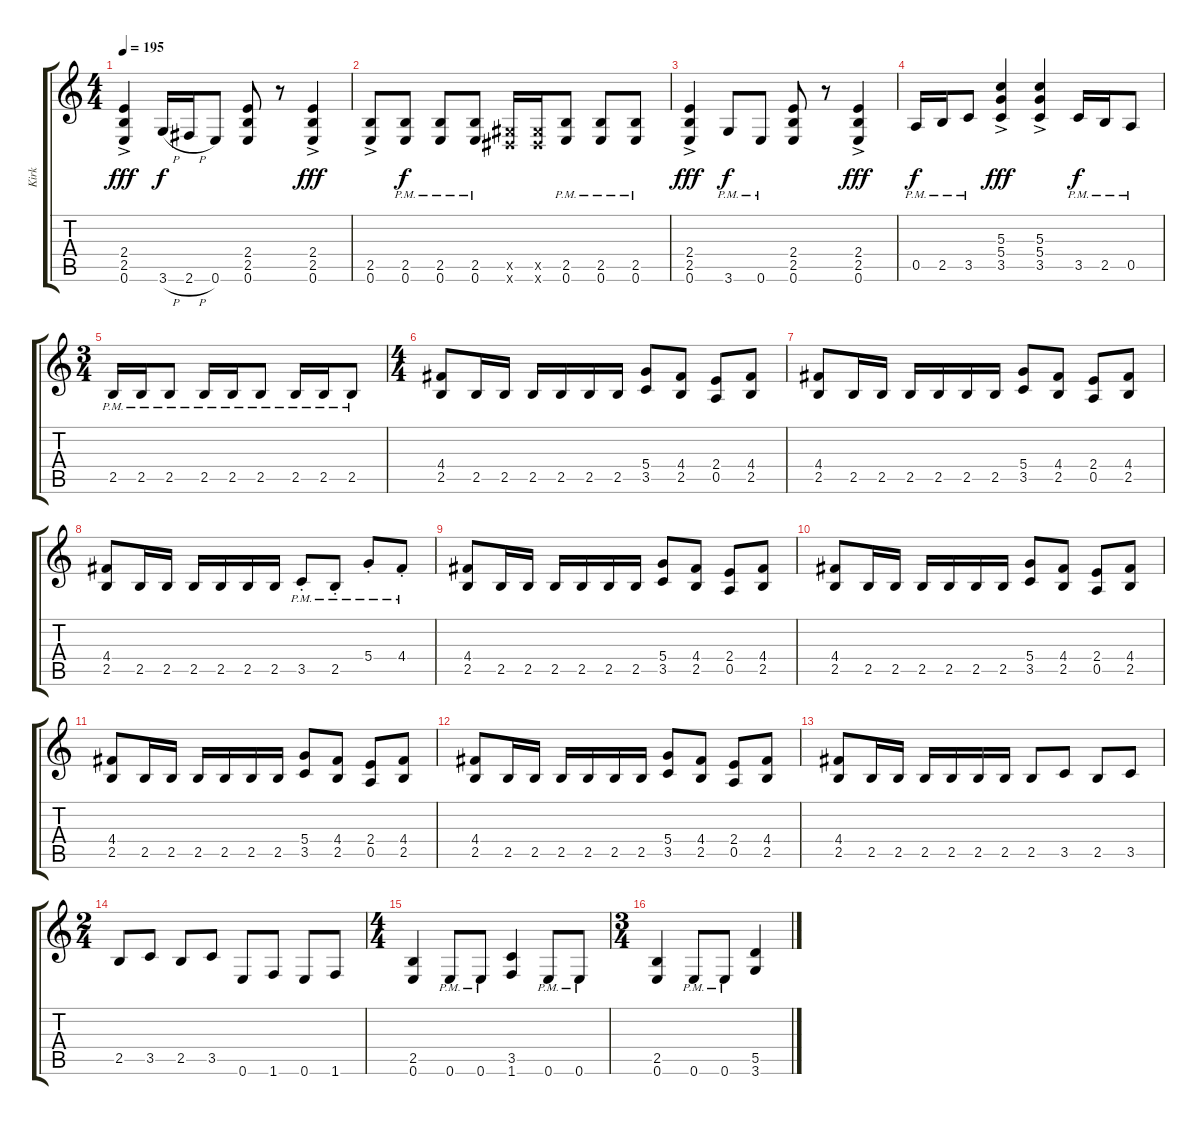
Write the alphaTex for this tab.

\track ("Kirk" "Kirk") {instrument distortionguitar}
\staff {score tabs}
\tuning (E4 B3 G3 D3 A2 E2) {hide}
\ts (4 4)
\tempo 195
\clef g2
\ks c
(2.4{ac} 2.5{ac} 0.6{ac}).4{dy fff} 3.6{h}.16{dy f} 2.6{h}.16 0.6.8 (2.4 2.5 0.6).8 r.8 (2.4{ac} 2.5{ac} 0.6{ac}).4{dy fff} |
(2.5{ac} 0.6{ac}).8 (2.5{pm} 0.6{pm}).8{dy f} (2.5{pm} 0.6{pm}).8 (2.5{pm} 0.6{pm}).8 (-1.5{x} -1.6{x}).16 (-1.5{x} -1.6{x}).16 (2.5{pm} 0.6{pm}).8 (2.5{pm} 0.6{pm}).8 (2.5{pm} 0.6{pm}).8 |
(2.4{ac} 2.5{ac} 0.6{ac}).4{dy fff} 3.6{pm}.8{dy f} 0.6{pm}.8 (2.4 2.5 0.6).8 r.8 (2.4{ac} 2.5{ac} 0.6{ac}).4{dy fff} |
0.5{pm}.16{dy f} 2.5{pm}.16 3.5{pm}.8 (5.3{ac} 5.4{ac} 3.5{ac}).4{dy fff} (5.3{ac} 5.4{ac} 3.5{ac}).4 3.5{pm}.16{dy f} 2.5{pm}.16 0.5{pm}.8 |
\ts (3 4)
2.5{pm}.16 2.5{pm}.16 2.5{pm}.8 2.5{pm}.16 2.5{pm}.16 2.5{pm}.8 2.5{pm}.16 2.5{pm}.16 2.5{pm}.8 |
\ts (4 4)
(4.4 2.5).8 2.5.16 2.5.16 2.5.16 2.5.16 2.5.16 2.5.16 (5.4 3.5).8 (4.4 2.5).8 (2.4 0.5).8 (4.4 2.5).8 |
(4.4 2.5).8 2.5.16 2.5.16 2.5.16 2.5.16 2.5.16 2.5.16 (5.4 3.5).8 (4.4 2.5).8 (2.4 0.5).8 (4.4 2.5).8 |
(4.4 2.5).8 2.5.16 2.5.16 2.5.16 2.5.16 2.5.16 2.5.16 3.5{pm st}.8 2.5{pm st}.8 5.4{pm st}.8 4.4{pm st}.8 |
(4.4 2.5).8 2.5.16 2.5.16 2.5.16 2.5.16 2.5.16 2.5.16 (5.4 3.5).8 (4.4 2.5).8 (2.4 0.5).8 (4.4 2.5).8 |
(4.4 2.5).8 2.5.16 2.5.16 2.5.16 2.5.16 2.5.16 2.5.16 (5.4 3.5).8 (4.4 2.5).8 (2.4 0.5).8 (4.4 2.5).8 |
(4.4 2.5).8 2.5.16 2.5.16 2.5.16 2.5.16 2.5.16 2.5.16 (5.4 3.5).8 (4.4 2.5).8 (2.4 0.5).8 (4.4 2.5).8 |
(4.4 2.5).8 2.5.16 2.5.16 2.5.16 2.5.16 2.5.16 2.5.16 (5.4 3.5).8 (4.4 2.5).8 (2.4 0.5).8 (4.4 2.5).8 |
(4.4 2.5).8 2.5.16 2.5.16 2.5.16 2.5.16 2.5.16 2.5.16 2.5.8 3.5.8 2.5.8 3.5.8 |
\ts (2 4)
2.5.8 3.5.8 2.5.8 3.5.8 0.6.8 1.6.8 0.6.8 1.6.8 |
\ts (4 4)
(2.5 0.6).4 0.6{pm}.8 0.6{pm}.8 (3.5 1.6).4 0.6{pm}.8 0.6{pm}.8 |
\ts (3 4)
(2.5 0.6).4 0.6{pm}.8 0.6{pm}.8 (5.5 3.6).4
